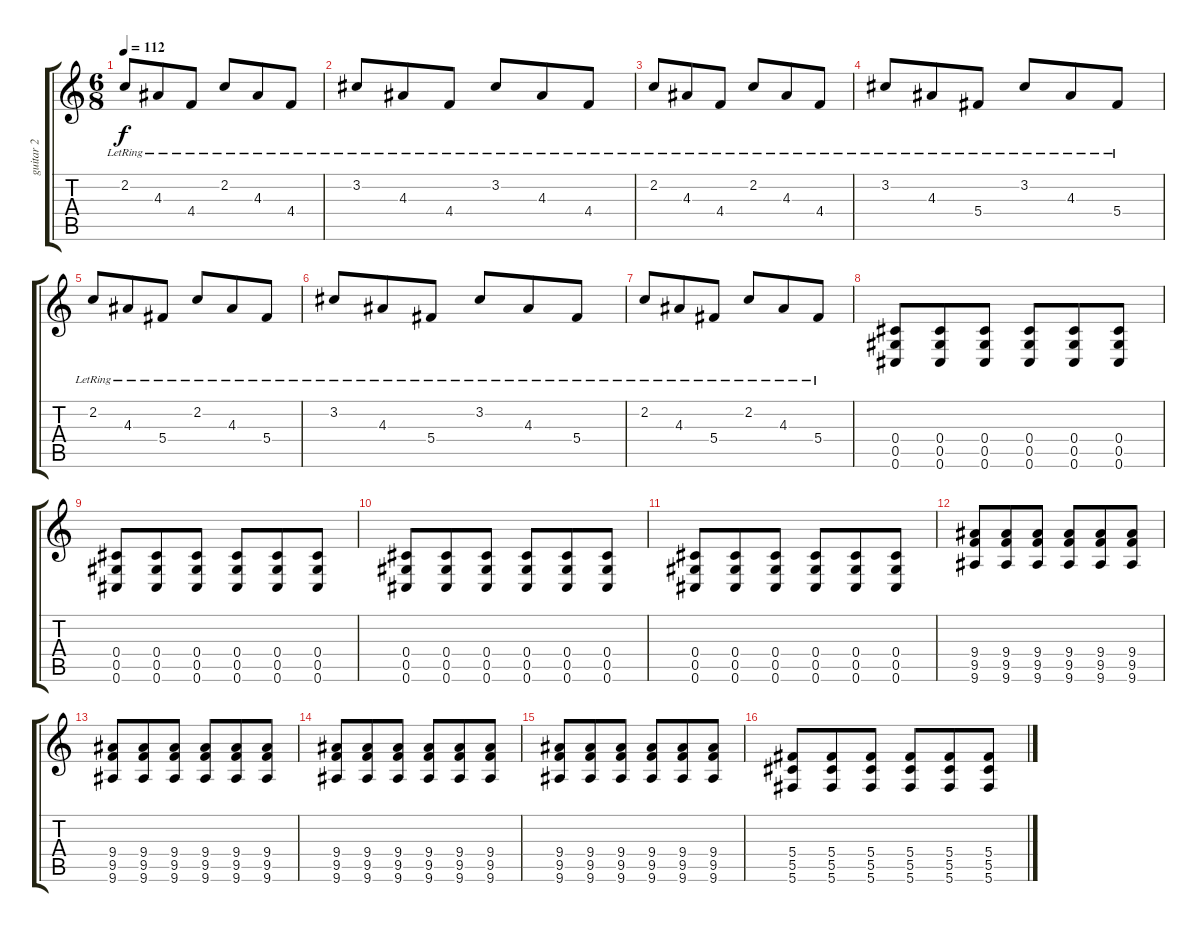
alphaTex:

\track ("guitar 2" "guitar 2") {instrument overdrivenguitar}
\staff {score tabs}
\tuning (Eb4 Bb3 Gb3 Db3 Ab2 Db2) {hide}
\ts (6 8)
\tempo 112
\clef g2
\ks c
2.2{lr}.8{dy f} 4.3{lr}.8 4.4{lr}.8 2.2{lr}.8 4.3{lr}.8 4.4{lr}.8 |
3.2{lr}.8 4.3{lr}.8 4.4{lr}.8 3.2{lr}.8 4.3{lr}.8 4.4{lr}.8 |
2.2{lr}.8 4.3{lr}.8 4.4{lr}.8 2.2{lr}.8 4.3{lr}.8 4.4{lr}.8 |
3.2{lr}.8 4.3{lr}.8 5.4{lr}.8 3.2{lr}.8 4.3{lr}.8 5.4{lr}.8 |
2.2{lr}.8 4.3{lr}.8 5.4{lr}.8 2.2{lr}.8 4.3{lr}.8 5.4{lr}.8 |
3.2{lr}.8 4.3{lr}.8 5.4{lr}.8 3.2{lr}.8 4.3{lr}.8 5.4{lr}.8 |
2.2{lr}.8 4.3{lr}.8 5.4{lr}.8 2.2{lr}.8 4.3{lr}.8 5.4{lr}.8 |
(0.4 0.5 0.6).8{instrument overdrivenguitar} (0.4 0.5 0.6).8 (0.4 0.5 0.6).8 (0.4 0.5 0.6).8 (0.4 0.5 0.6).8 (0.4 0.5 0.6).8 |
(0.4 0.5 0.6).8 (0.4 0.5 0.6).8 (0.4 0.5 0.6).8 (0.4 0.5 0.6).8 (0.4 0.5 0.6).8 (0.4 0.5 0.6).8 |
(0.4 0.5 0.6).8 (0.4 0.5 0.6).8 (0.4 0.5 0.6).8 (0.4 0.5 0.6).8 (0.4 0.5 0.6).8 (0.4 0.5 0.6).8 |
(0.4 0.5 0.6).8 (0.4 0.5 0.6).8 (0.4 0.5 0.6).8 (0.4 0.5 0.6).8 (0.4 0.5 0.6).8 (0.4 0.5 0.6).8 |
(9.4 9.5 9.6).8 (9.4 9.5 9.6).8 (9.4 9.5 9.6).8 (9.4 9.5 9.6).8 (9.4 9.5 9.6).8 (9.4 9.5 9.6).8 |
(9.4 9.5 9.6).8 (9.4 9.5 9.6).8 (9.4 9.5 9.6).8 (9.4 9.5 9.6).8 (9.4 9.5 9.6).8 (9.4 9.5 9.6).8 |
(9.4 9.5 9.6).8 (9.4 9.5 9.6).8 (9.4 9.5 9.6).8 (9.4 9.5 9.6).8 (9.4 9.5 9.6).8 (9.4 9.5 9.6).8 |
(9.4 9.5 9.6).8 (9.4 9.5 9.6).8 (9.4 9.5 9.6).8 (9.4 9.5 9.6).8 (9.4 9.5 9.6).8 (9.4 9.5 9.6).8 |
(5.4 5.5 5.6).8 (5.4 5.5 5.6).8 (5.4 5.5 5.6).8 (5.4 5.5 5.6).8 (5.4 5.5 5.6).8 (5.4 5.5 5.6).8
